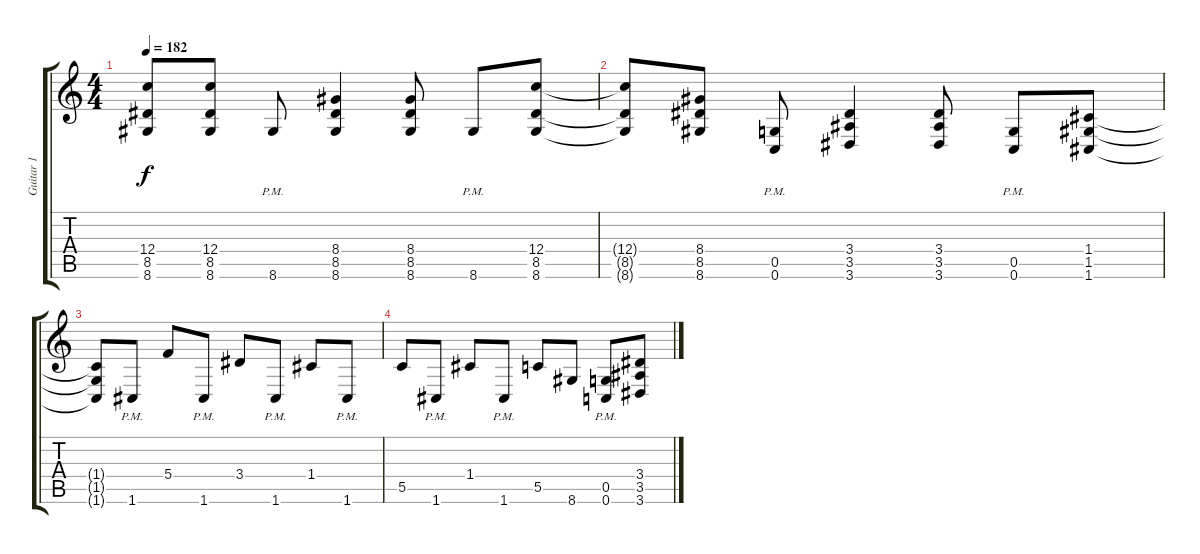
\track ("Guitar 1" "Guitar 1") {instrument distortionguitar}
\staff {score tabs}
\tuning (D4 A3 F3 C3 G2 C2) {hide}
\ts (4 4)
\tempo 182
\clef g2
\ks c
(12.4{t} 8.5{t} 8.6{t}).8{dy f} (12.4 8.5 8.6).8 8.6{pm}.8 (8.4 8.5 8.6).4 (8.4 8.5 8.6).8 8.6{pm}.8 (12.4 8.5 8.6).8 |
(12.4{t} 8.5{t} 8.6{t}).8 (8.4 8.5 8.6).8 (0.5{pm} 0.6{pm}).8 (3.4 3.5 3.6).4 (3.4 3.5 3.6).8 (0.5{pm} 0.6{pm}).8 (1.4 1.5 1.6).8 |
(1.4{t} 1.5{t} 1.6{t}).8 1.6{pm}.8 5.4.8 1.6{pm}.8 3.4.8 1.6{pm}.8 1.4.8 1.6{pm}.8 |
5.5.8 1.6{pm}.8 1.4.8 1.6{pm}.8 5.5.8 8.6.8 (0.5{pm} 0.6{pm}).8 (3.4 3.5 3.6).8
